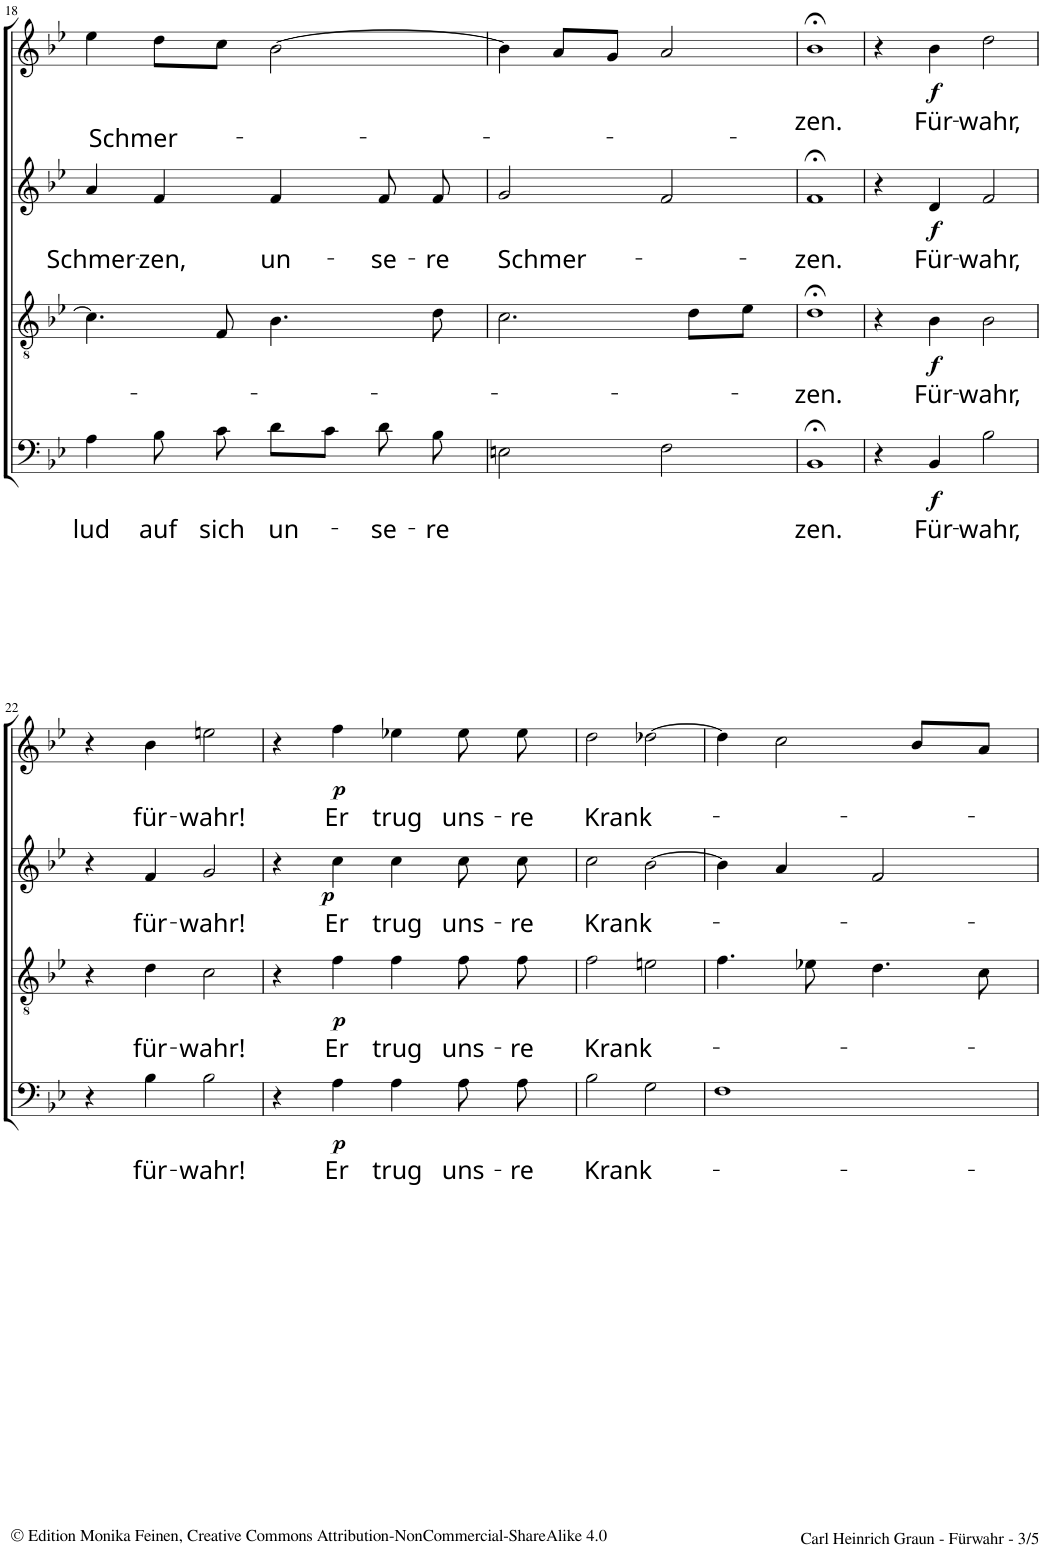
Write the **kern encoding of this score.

**kern	**text	**dynam	**kern	**text	**dynam	**kern	**text	**dynam	**kern	**text	**dynam
*part4	*part4	*part4	*part3	*part3	*part3	*part2	*part2	*part2	*part1	*part1	*part1
*staff4	*staff4	*staff4	*staff3	*staff3	*staff3	*staff2	*staff2	*staff2	*staff1	*staff1	*staff1
*I"BASSO.	*	*	*I"TENORE.	*	*	*I"ALTO.	*	*	*I"CANTO.	*	*
!!LO:PB:g=z
*clefF4	*	*	*clefGv2	*	*	*clefG2	*	*	*clefG2	*	*
*k[b-e-]	*	*	*k[b-e-]	*	*	*k[b-e-]	*	*	*k[b-e-]	*	*
*M4/4	*	*	*M4/4	*	*	*M4/4	*	*	*M4/4	*	*
*met(c)	*	*	*met(c)	*	*	*met(c)	*	*	*met(c)	*	*
=18	=18	=18	=18	=18	=18	=18	=18	=18	=18	=18	=18
!	!LO:LY:b	!	!	!	!	!	!LO:LY:b	!	!	!LO:LY:b	!
4A\	lud	.	4.c\]	.	.	4a/	Schmer-	.	4ee-\	Schmer-	.
!	!LO:LY:b	!	!	!	!	!	!LO:LY:b	!	!	!	!
8B-\	auf	.	.	.	.	4f/	zen,	.	8dd\L	.	.
!	!LO:LY:b	!	!	!	!	!	!	!	!	!	!
8c\	sich	.	8F/	.	.	.	.	.	8cc\J	.	.
!	!LO:LY:b	!	!	!	!	!	!LO:LY:b	!	!	!	!
8d\L	un-	.	4.B-\	.	.	4f/	un-	.	[2b-\	.	.
8c\J	.	.	.	.	.	.	.	.	.	.	.
!	!LO:LY:b	!	!	!	!	!	!LO:LY:b	!	!	!	!
8d\	-se-	.	.	.	.	8f/L	-se-	.	.	.	.
!	!LO:LY:b	!	!	!	!	!	!LO:LY:b	!	!	!	!
8B-\	-re	.	8d\	.	.	8f/J	-re	.	.	.	.
=19	=19	=19	=19	=19	=19	=19	=19	=19	=19	=19	=19
!	!	!	!	!	!	!	!LO:LY:b	!	!	!	!
2En\	.	.	2.c\	.	.	2g/	Schmer-	.	4b-\]	.	.
.	.	.	.	.	.	.	.	.	8a/L	.	.
.	.	.	.	.	.	.	.	.	8g/J	.	.
2F\	.	.	.	.	.	2f/	.	.	2a/	.	.
.	.	.	8d\L	.	.	.	.	.	.	.	.
.	.	.	8e-\J	.	.	.	.	.	.	.	.
=20	=20	=20	=20	=20	=20	=20	=20	=20	=20	=20	=20
!	!LO:LY:b	!	!	!LO:LY:b	!	!	!LO:LY:b	!	!	!LO:LY:b	!
1BB-;<	-zen.	.	1d;<	-zen.	.	1f;<	-zen.	.	1b-;<	-zen.	.
=21	=21	=21	=21	=21	=21	=21	=21	=21	=21	=21	=21
4r	.	.	4r	.	.	4r	.	.	4r	.	.
!	!LO:LY:b	!LO:DY:b	!	!LO:LY:b	!LO:DY:b	!	!LO:LY:b	!LO:DY:b	!	!LO:LY:b	!LO:DY:b
4BB-/	Für-	f	4B-\	Für-	f	4d/	Für-	f	4b-\	Für-	f
!	!LO:LY:b	!	!	!LO:LY:b	!	!	!LO:LY:b	!	!	!LO:LY:b	!
2B-\	-wahr,	.	2B-\	-wahr,	.	2f/	-wahr,	.	2dd\	-wahr,	.
!!LO:LB:g=z
=22	=22	=22	=22	=22	=22	=22	=22	=22	=22	=22	=22
4r	.	.	4r	.	.	4r	.	.	4r	.	.
!	!LO:LY:b	!	!	!LO:LY:b	!	!	!LO:LY:b	!	!	!LO:LY:b	!
4B-\	für-	.	4d\	für-	.	4f/	für-	.	4b-\	für-	.
!	!LO:LY:b	!	!	!LO:LY:b	!	!	!LO:LY:b	!	!	!LO:LY:b	!
2B-\	-wahr!	.	2c\	-wahr!	.	2g/	-wahr!	.	2een\	-wahr!	.
=23	=23	=23	=23	=23	=23	=23	=23	=23	=23	=23	=23
4r	.	.	4r	.	.	4r	.	.	4r	.	.
!	!LO:LY:b	!LO:DY:b	!	!LO:LY:b	!LO:DY:b	!	!LO:LY:b	!LO:DY:b	!	!LO:LY:b	!LO:DY:b
4A\	Er	p	4f\	Er	p	4cc\	Er	p	4ff\	Er	p
!	!LO:LY:b	!	!	!LO:LY:b	!	!	!LO:LY:b	!	!	!LO:LY:b	!
4A\	trug	.	4f\	trug	.	4cc\	trug	.	4ee-X\	trug	.
!	!LO:LY:b	!	!	!LO:LY:b	!	!	!LO:LY:b	!	!	!LO:LY:b	!
8A\	uns-	.	8f\	uns-	.	8cc\L	uns-	.	8ee-\	uns-	.
!	!LO:LY:b	!	!	!LO:LY:b	!	!	!LO:LY:b	!	!	!LO:LY:b	!
8A\	-re	.	8f\	-re	.	8cc\J	-re	.	8ee-\	-re	.
=24	=24	=24	=24	=24	=24	=24	=24	=24	=24	=24	=24
!	!LO:LY:b	!	!	!LO:LY:b	!	!	!LO:LY:b	!	!	!LO:LY:b	!
2B-\	Krank-	.	2f\	Krank-	.	2cc\	Krank-	.	2dd\	Krank-	.
2G\	.	.	2en\	.	.	[2b-\	.	.	[2dd-X\	.	.
=25	=25	=25	=25	=25	=25	=25	=25	=25	=25	=25	=25
1F	.	.	4.f\	.	.	4b-\]	.	.	4dd-\]	.	.
.	.	.	.	.	.	4a/	.	.	2cc\	.	.
.	.	.	8e-X\	.	.	.	.	.	.	.	.
.	.	.	4.d\	.	.	2f/	.	.	.	.	.
.	.	.	.	.	.	.	.	.	8b-/L	.	.
.	.	.	8c\	.	.	.	.	.	8a/J	.	.
=	=	=	=	=	=	=	=	=	=	=	=
*-	*-	*-	*-	*-	*-	*-	*-	*-	*-	*-	*-
